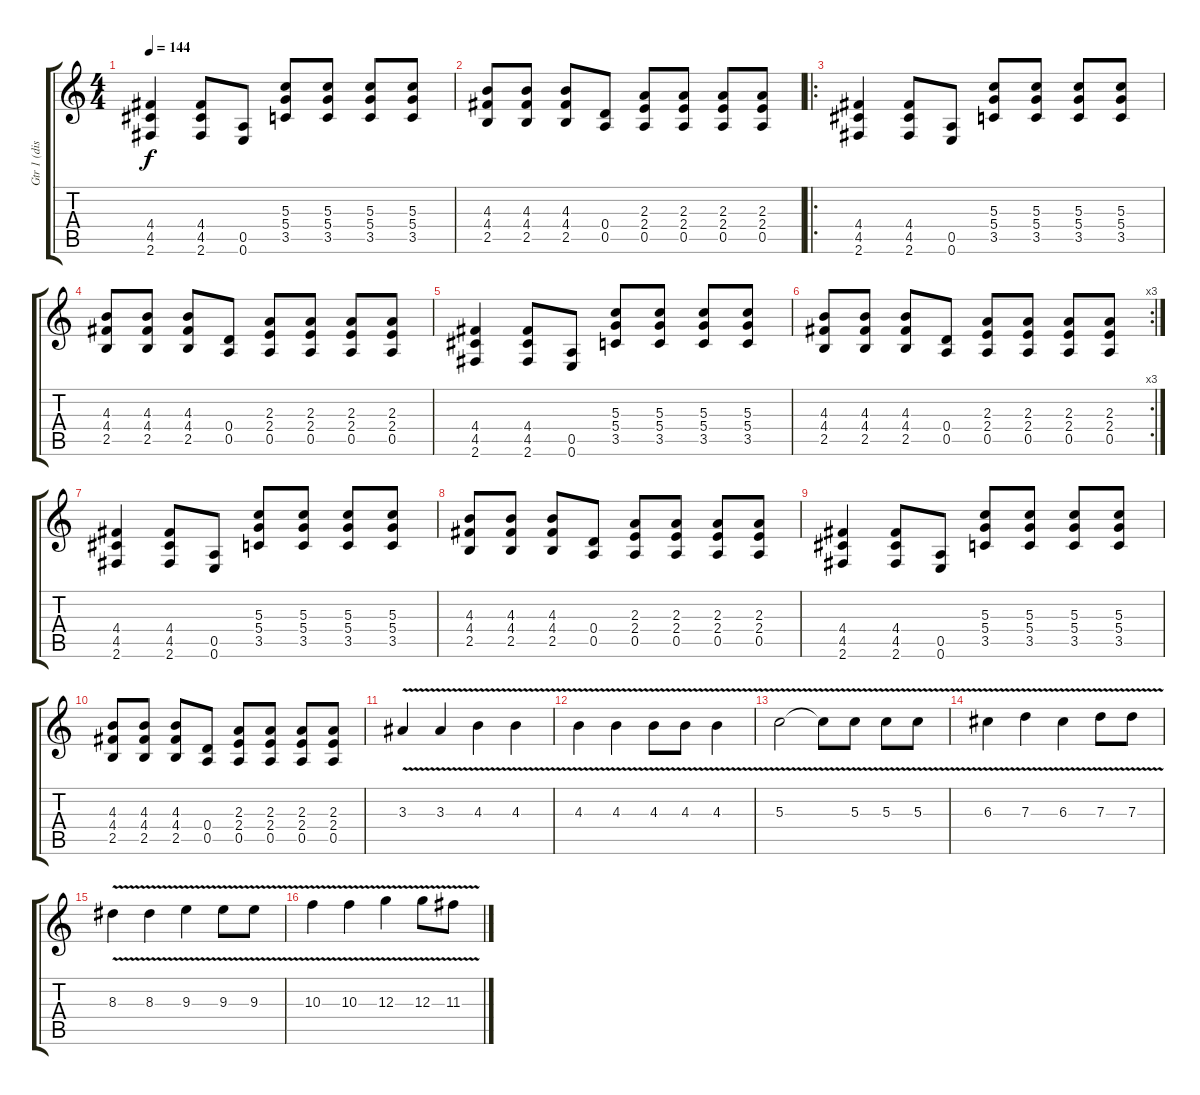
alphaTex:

\track ("Gtr 1 (dist)" "Gtr 1 (dis") {instrument distortionguitar}
\staff {score tabs}
\tuning (E4 B3 G3 D3 A2 E2) {hide}
\ts (4 4)
\tempo 144
\clef g2
\ks c
(4.4 4.5 2.6).4{dy f} (4.4 4.5 2.6).8 (0.5 0.6).8 (5.3 5.4 3.5).8 (5.3 5.4 3.5).8 (5.3 5.4 3.5).8 (5.3 5.4 3.5).8 |
(4.3 4.4 2.5).8 (4.3 4.4 2.5).8 (4.3 4.4 2.5).8 (0.4 0.5).8 (2.3 2.4 0.5).8 (2.3 2.4 0.5).8 (2.3 2.4 0.5).8 (2.3 2.4 0.5).8 |
\ro
(4.4 4.5 2.6).4 (4.4 4.5 2.6).8 (0.5 0.6).8 (5.3 5.4 3.5).8 (5.3 5.4 3.5).8 (5.3 5.4 3.5).8 (5.3 5.4 3.5).8 |
(4.3 4.4 2.5).8 (4.3 4.4 2.5).8 (4.3 4.4 2.5).8 (0.4 0.5).8 (2.3 2.4 0.5).8 (2.3 2.4 0.5).8 (2.3 2.4 0.5).8 (2.3 2.4 0.5).8 |
(4.4 4.5 2.6).4 (4.4 4.5 2.6).8 (0.5 0.6).8 (5.3 5.4 3.5).8 (5.3 5.4 3.5).8 (5.3 5.4 3.5).8 (5.3 5.4 3.5).8 |
\rc 3
(4.3 4.4 2.5).8 (4.3 4.4 2.5).8 (4.3 4.4 2.5).8 (0.4 0.5).8 (2.3 2.4 0.5).8 (2.3 2.4 0.5).8 (2.3 2.4 0.5).8 (2.3 2.4 0.5).8 |
(4.4 4.5 2.6).4 (4.4 4.5 2.6).8 (0.5 0.6).8 (5.3 5.4 3.5).8 (5.3 5.4 3.5).8 (5.3 5.4 3.5).8 (5.3 5.4 3.5).8 |
(4.3 4.4 2.5).8 (4.3 4.4 2.5).8 (4.3 4.4 2.5).8 (0.4 0.5).8 (2.3 2.4 0.5).8 (2.3 2.4 0.5).8 (2.3 2.4 0.5).8 (2.3 2.4 0.5).8 |
(4.4 4.5 2.6).4 (4.4 4.5 2.6).8 (0.5 0.6).8 (5.3 5.4 3.5).8 (5.3 5.4 3.5).8 (5.3 5.4 3.5).8 (5.3 5.4 3.5).8 |
(4.3 4.4 2.5).8 (4.3 4.4 2.5).8 (4.3 4.4 2.5).8 (0.4 0.5).8 (2.3 2.4 0.5).8 (2.3 2.4 0.5).8 (2.3 2.4 0.5).8 (2.3 2.4 0.5).8 |
3.3{v}.4 3.3{v}.4 4.3{v}.4 4.3{v}.4 |
4.3{v}.4 4.3{v}.4 4.3{v}.8 4.3{v}.8 4.3{v}.4 |
5.3{v}.2 5.3{t}.8 5.3{v}.8 5.3{v}.8 5.3{v}.8 |
6.3{v}.4 7.3{v}.4 6.3{v}.4 7.3{v}.8 7.3{v}.8 |
8.3{v}.4 8.3{v}.4 9.3{v}.4 9.3{v}.8 9.3{v}.8 |
10.3{v}.4 10.3{v}.4 12.3{v}.4 12.3{v}.8 11.3{v}.8
